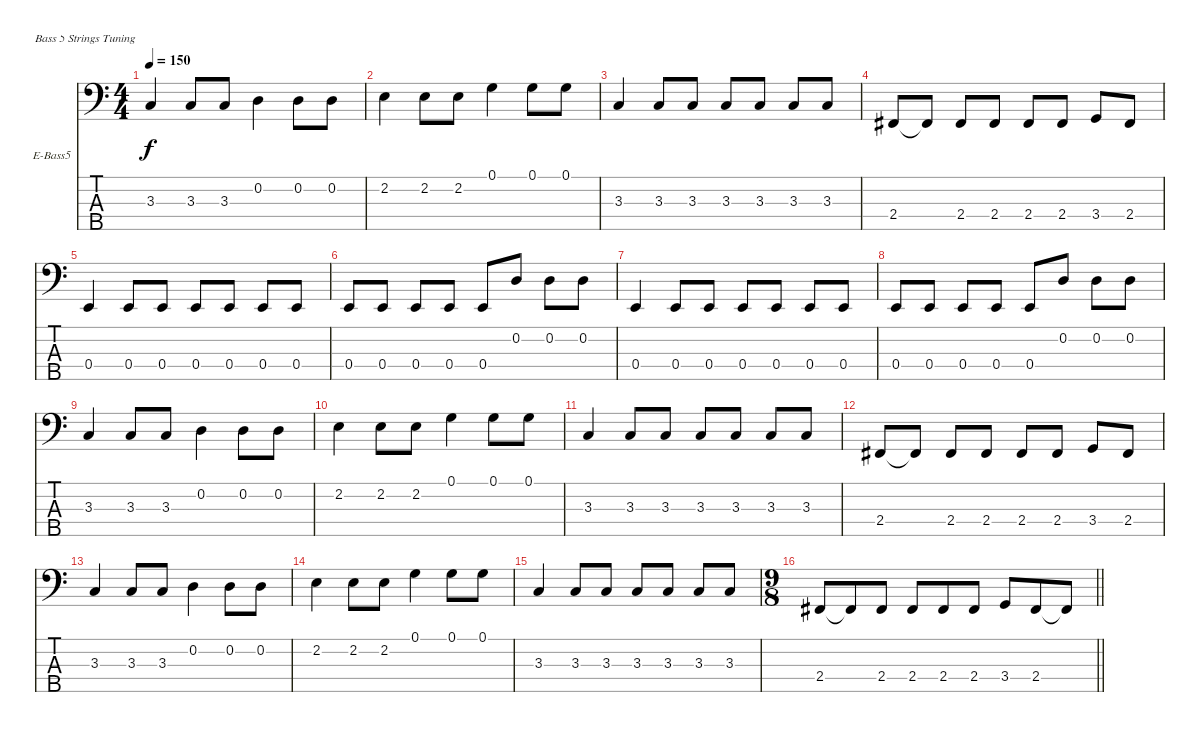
\bracketExtendMode nobrackets
\firstSystemTrackNameOrientation horizontal
\otherSystemsTrackNameOrientation horizontal
\track ("Bass" "E-Bass5") {instrument electricbassfinger}
\staff {score tabs}
\tuning (G2 D2 A1 E1 B0)
\ts (4 4)
\tempo 150
\clef f4
\scale
0.333333
\ks c
3.3.4{dy f} 3.3.8 3.3.8 0.2.4 0.2.8 0.2.8 |
\scale
0.333333 2.2.4 2.2.8 2.2.8 0.1.4 0.1.8 0.1.8 |
\scale
0.333333 3.3.4 3.3.8 3.3.8 3.3.8 3.3.8 3.3.8 3.3.8 |
\scale
0.333333 2.4.8 2.4{t}.8 2.4.8 2.4.8 2.4.8 2.4.8 3.4.8 2.4.8 |
\scale
0.333333 0.4.4 0.4.8 0.4.8 0.4.8 0.4.8 0.4.8 0.4.8 |
\scale
0.333333 0.4.8 0.4.8 0.4.8 0.4.8 0.4.8 0.2.8 0.2.8 0.2.8 |
\scale
0.333333 0.4.4 0.4.8 0.4.8 0.4.8 0.4.8 0.4.8 0.4.8 |
\scale
0.333333 0.4.8 0.4.8 0.4.8 0.4.8 0.4.8 0.2.8 0.2.8 0.2.8 |
\scale
0.333333 3.3.4 3.3.8 3.3.8 0.2.4 0.2.8 0.2.8 |
\scale
0.333333 2.2.4 2.2.8 2.2.8 0.1.4 0.1.8 0.1.8 |
\scale
0.333333 3.3.4 3.3.8 3.3.8 3.3.8 3.3.8 3.3.8 3.3.8 |
\scale
0.333333 2.4.8 2.4{t}.8 2.4.8 2.4.8 2.4.8 2.4.8 3.4.8 2.4.8 |
\scale
0.333333 3.3.4 3.3.8 3.3.8 0.2.4 0.2.8 0.2.8 |
\scale
0.295238 2.2.4 2.2.8 2.2.8 0.1.4 0.1.8 0.1.8 |
\scale
0.295238 3.3.4 3.3.8 3.3.8 3.3.8 3.3.8 3.3.8 3.3.8 |
\ts (9 8)
\beaming (8 3 3 3)
\scale
0.409524
\barLineRight lightlight
2.4.8 2.4{t}.8 2.4.8 2.4.8 2.4.8 2.4.8 3.4.8 2.4.8 2.4{t}.8
